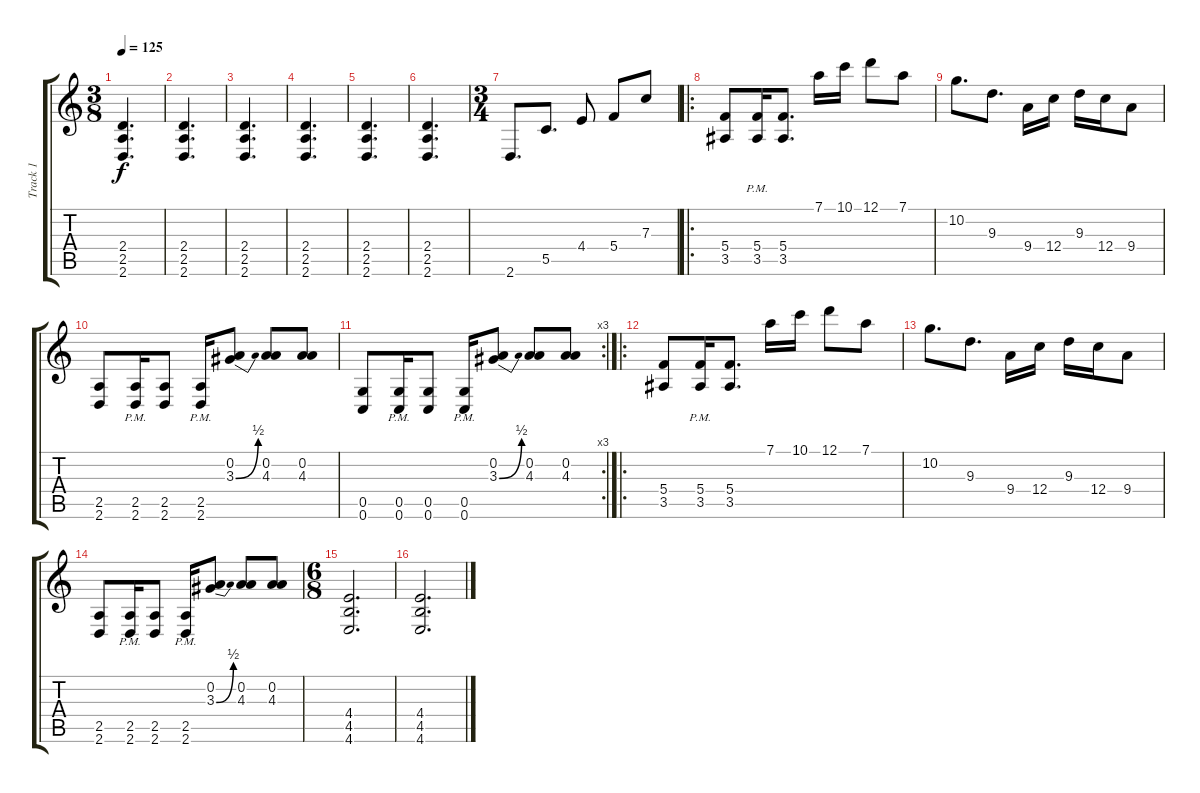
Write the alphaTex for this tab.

\track ("Track 1" "Track 1") {instrument overdrivenguitar}
\staff {score tabs}
\tuning (D4 A3 F3 C3 G2 C2) {hide}
\ts (3 8)
\tempo 125
\clef g2
\ks c
(2.4 2.5 2.6).4{d dy f} |
(2.4 2.5 2.6).4{d} |
(2.4 2.5 2.6).4{d} |
(2.4 2.5 2.6).4{d} |
(2.4 2.5 2.6).4{d} |
(2.4 2.5 2.6).4{d} |
\ts (3 4)
2.6.8{d} 5.5.8{d} 4.4.8 5.4.8 7.3.8 |
\ro
(5.4 3.5).8 (5.4{pm} 3.5{pm}).16 (5.4 3.5).8{d} 7.1.16 10.1.16 12.1.8 7.1.8 |
10.2.8{d} 9.3.8{d} 9.4.16 12.4.16 9.3.16 12.4.16 9.4.8 |
(2.5 2.6).8 (2.5{pm} 2.6{pm}).16 (2.5 2.6).8 (2.5{pm} 2.6{pm}).16 (0.2 3.3{be (bend 0 0 60 2)}).8 (0.2 4.3).8 (0.2 4.3).8 |
\rc 3
(0.5 0.6).8 (0.5{pm} 0.6{pm}).16 (0.5 0.6).8 (0.5{pm} 0.6{pm}).16 (0.2 3.3{be (bend 0 0 60 2)}).8 (0.2 4.3).8 (0.2 4.3).8 |
\ro
(5.4 3.5).8 (5.4{pm} 3.5{pm}).16 (5.4 3.5).8{d} 7.1.16 10.1.16 12.1.8 7.1.8 |
10.2.8{d} 9.3.8{d} 9.4.16 12.4.16 9.3.16 12.4.16 9.4.8 |
(2.5 2.6).8 (2.5{pm} 2.6{pm}).16 (2.5 2.6).8 (2.5{pm} 2.6{pm}).16 (0.2 3.3{be (bend 0 0 60 2)}).8 (0.2 4.3).8 (0.2 4.3).8 |
\ts (6 8)
(4.4 4.5 4.6).2{d} |
(4.4 4.5 4.6).2{d}
